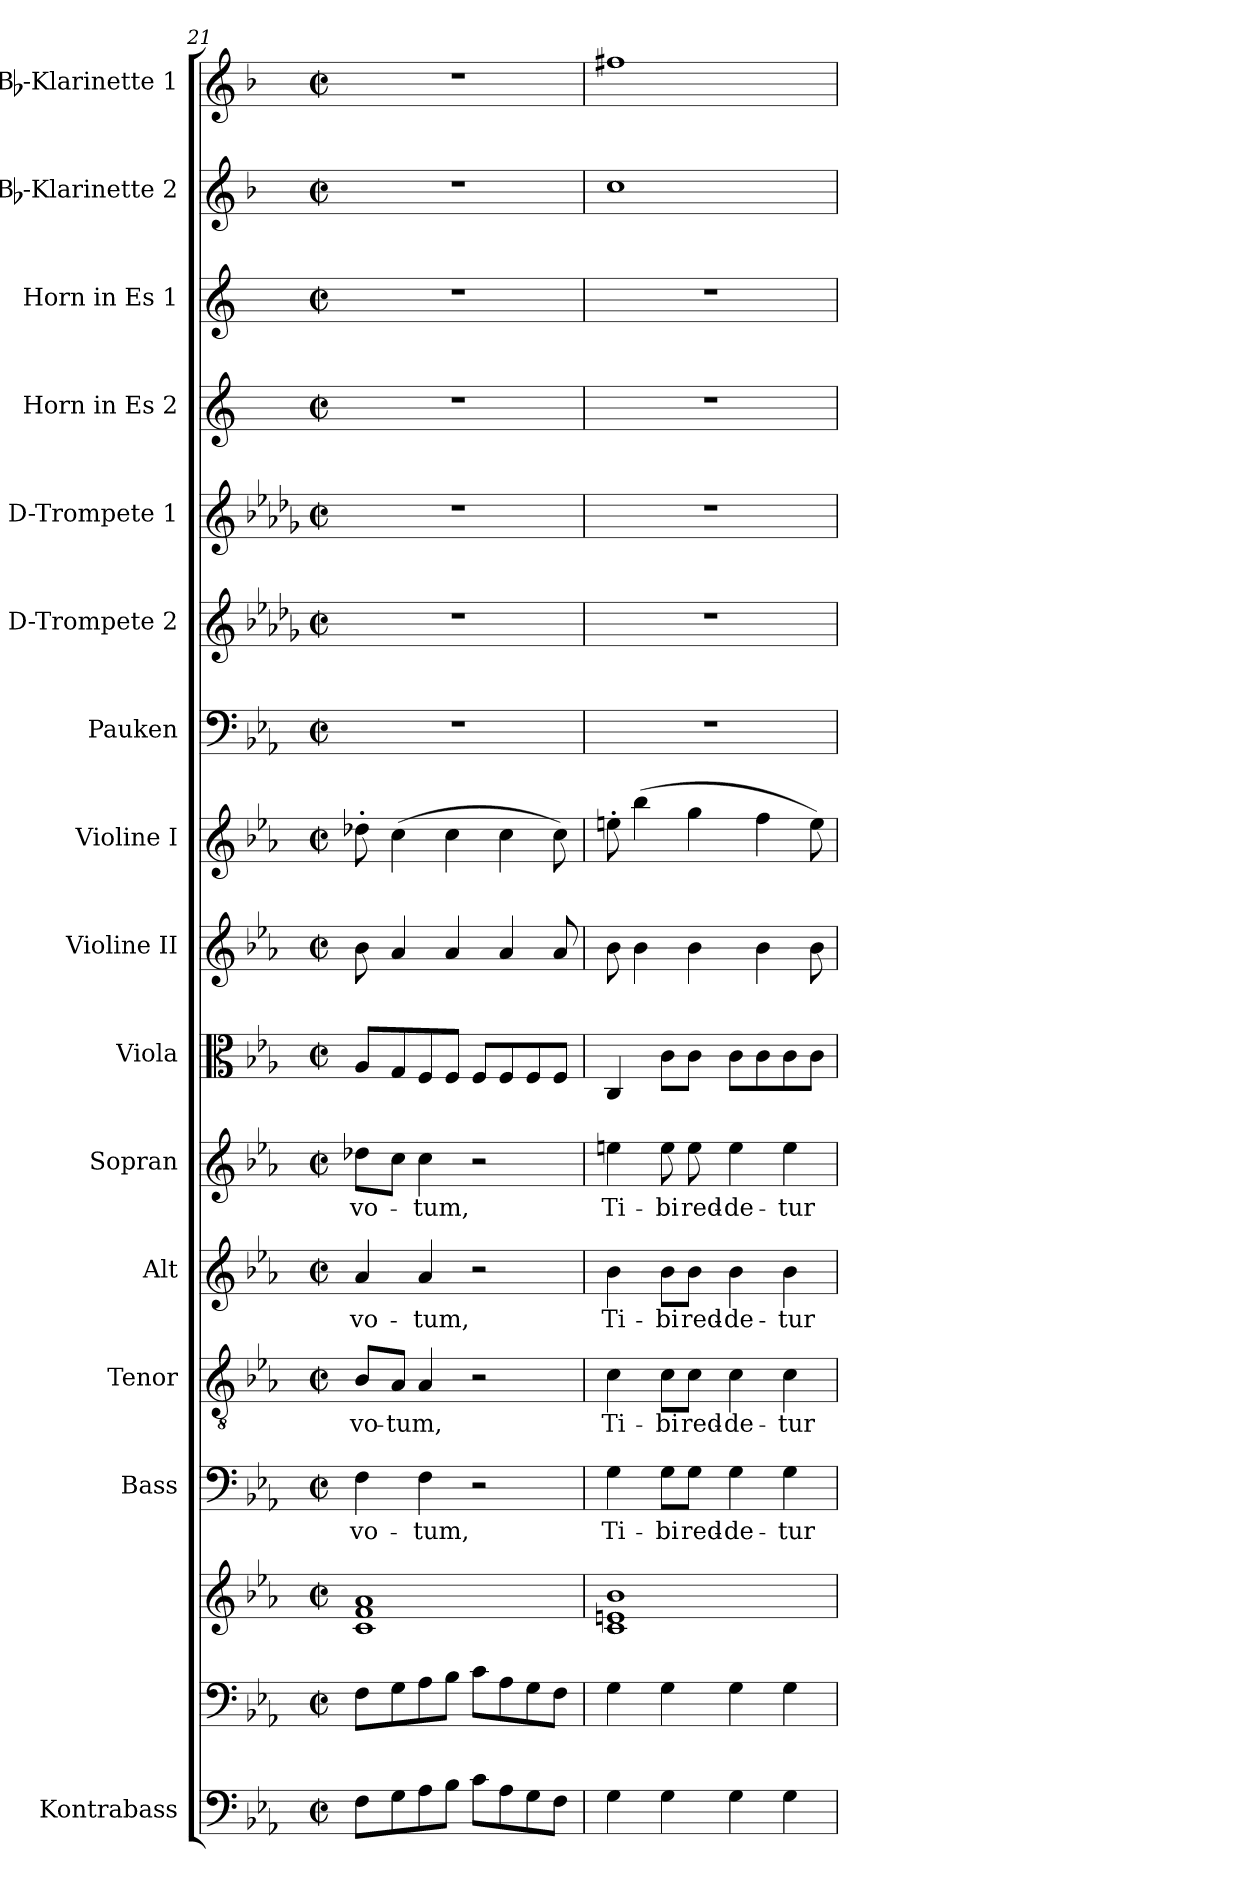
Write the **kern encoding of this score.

**kern	**kern	**kern	**kern	**text	**kern	**text	**kern	**text	**kern	**text	**kern	**kern	**kern	**kern	**kern	**kern	**kern	**kern	**kern	**kern
*part16	*part15	*part15	*part14	*part14	*part13	*part13	*part12	*part12	*part11	*part11	*part10	*part9	*part8	*part7	*part6	*part5	*part4	*part3	*part2	*part1
*staff17	*staff16	*staff15	*staff14	*staff14	*staff13	*staff13	*staff12	*staff12	*staff11	*staff11	*staff10	*staff9	*staff8	*staff7	*staff6	*staff5	*staff4	*staff3	*staff2	*staff1
*I"Kontrabass	*	*	*I"Bass	*	*I"Tenor	*	*I"Alt	*	*I"Sopran	*	*I"Viola	*I"Violine II	*I"Violine I	*I"Pauken	*I"D-Trompete 2	*I"D-Trompete 1	*I"Horn in Es 2	*I"Horn in Es 1	*I"Bb-Klarinette 2	*I"Bb-Klarinette 1
*I'Kb.	*	*	*I'B.	*	*I'T.	*	*I'A.	*	*I'S.	*	*I'Vla.	*I'Vl. II	*I'Vl. I	*I'Pk.	*I'D Trp. 2	*I'D Trp. 1	*	*	*I'Bb Kl. 2	*I'Bb Kl. 1
*clefF4	*clefF4	*clefG2	*clefF4	*	*clefGv2	*	*clefG2	*	*clefG2	*	*clefC3	*clefG2	*clefG2	*clefF4	*clefG2	*clefG2	*clefG2	*clefG2	*clefG2	*clefG2
*ITrd7c12	*	*	*	*	*	*	*	*	*	*	*	*	*	*	*ITrd-1c-2	*ITrd-1c-2	*ITrd5c9	*ITrd5c9	*ITrd1c2	*ITrd1c2
*k[b-e-a-]	*k[b-e-a-]	*k[b-e-a-]	*k[b-e-a-]	*	*k[b-e-a-]	*	*k[b-e-a-]	*	*k[b-e-a-]	*	*k[b-e-a-]	*k[b-e-a-]	*k[b-e-a-]	*k[b-e-a-]	*k[b-e-a-]	*k[b-e-a-]	*k[b-e-a-]	*k[b-e-a-]	*k[b-e-a-]	*k[b-e-a-]
*E-:	*E-:	*E-:	*E-:	*	*E-:	*	*E-:	*	*E-:	*	*E-:	*E-:	*E-:	*E-:	*E-:	*E-:	*E-:	*E-:	*E-:	*E-:
*M2/2	*M2/2	*M2/2	*M2/2	*	*M2/2	*	*M2/2	*	*M2/2	*	*M2/2	*M2/2	*M2/2	*M2/2	*M2/2	*M2/2	*M2/2	*M2/2	*M2/2	*M2/2
*met(c|)	*met(c|)	*met(c|)	*met(c|)	*	*met(c|)	*	*met(c|)	*	*met(c|)	*	*met(c|)	*met(c|)	*met(c|)	*met(c|)	*met(c|)	*met(c|)	*met(c|)	*met(c|)	*met(c|)	*met(c|)
=21	=21	=21	=21	=21	=21	=21	=21	=21	=21	=21	=21	=21	=21	=21	=21	=21	=21	=21	=21	=21
!	!	!	!	!LO:LY:b	!	!LO:LY:b	!	!LO:LY:b	!	!LO:LY:b	!	!	!	!	!	!	!	!	!	!
8FF\L	8F\L	1c 1f 1a-	4F\	vo-	8B-/L	vo-	4a-/	vo-	8dd-X\L	vo-	8A-/L	8b-\	8dd-X'>\	1r	1r	1r	1r	1r	1r	1r
!	!	!	!	!	!	!LO:LY:b	!	!	!	!	!	!	!	!	!	!	!	!	!	!
8GG\	8G\	.	.	.	8A-/J	-tum,	.	.	8cc\J	.	8G/	4a-/	(>4cc\	.	.	.	.	.	.	.
!	!	!	!	!LO:LY:b	!	!	!	!LO:LY:b	!	!LO:LY:b	!	!	!	!	!	!	!	!	!	!
8AA-\	8A-\	.	4F\	-tum,	4A-/	.	4a-/	-tum,	4cc\	-tum,	8F/	.	.	.	.	.	.	.	.	.
8BB-\J	8B-\J	.	.	.	.	.	.	.	.	.	8F/J	4a-/	4cc\	.	.	.	.	.	.	.
8C\L	8c\L	.	2r	.	2r	.	2r	.	2r	.	8F/L	.	.	.	.	.	.	.	.	.
8AA-\	8A-\	.	.	.	.	.	.	.	.	.	8F/	4a-/	4cc\	.	.	.	.	.	.	.
8GG\	8G\	.	.	.	.	.	.	.	.	.	8F/	.	.	.	.	.	.	.	.	.
8FF\J	8F\J	.	.	.	.	.	.	.	.	.	8F/J	8a-/	8cc\)	.	.	.	.	.	.	.
!!LO:PB:g=z
=22	=22	=22	=22	=22	=22	=22	=22	=22	=22	=22	=22	=22	=22	=22	=22	=22	=22	=22	=22	=22
!	!	!	!	!LO:LY:b	!	!LO:LY:b	!	!LO:LY:b	!	!LO:LY:b	!	!	!	!	!	!	!	!	!	!
4GG\	4G\	1c 1en 1b-	4G\	Ti-	4c\	Ti-	4b-\	Ti-	4een\	Ti-	4C/	8b-\	8een'>\	1r	1r	1r	1r	1r	1b-	1een
.	.	.	.	.	.	.	.	.	.	.	.	4b-\	(>4bb-\	.	.	.	.	.	.	.
!	!	!	!	!LO:LY:b	!	!LO:LY:b	!	!LO:LY:b	!	!LO:LY:b	!	!	!	!	!	!	!	!	!	!
4GG\	4G\	.	8G\L	-bi	8c\L	-bi	8b-\L	-bi	8ee\	-bi	8c\L	.	.	.	.	.	.	.	.	.
!	!	!	!	!LO:LY:b	!	!LO:LY:b	!	!LO:LY:b	!	!LO:LY:b	!	!	!	!	!	!	!	!	!	!
.	.	.	8G\J	red-	8c\J	red-	8b-\J	red-	8ee\	red-	8c\J	4b-\	4gg\	.	.	.	.	.	.	.
!	!	!	!	!LO:LY:b	!	!LO:LY:b	!	!LO:LY:b	!	!LO:LY:b	!	!	!	!	!	!	!	!	!	!
4GG\	4G\	.	4G\	-de-	4c\	-de-	4b-\	-de-	4ee\	-de-	8c\L	.	.	.	.	.	.	.	.	.
.	.	.	.	.	.	.	.	.	.	.	8c\	4b-\	4ff\	.	.	.	.	.	.	.
!	!	!	!	!LO:LY:b	!	!LO:LY:b	!	!LO:LY:b	!	!LO:LY:b	!	!	!	!	!	!	!	!	!	!
4GG\	4G\	.	4G\	-tur	4c\	-tur	4b-\	-tur	4ee\	-tur	8c\	.	.	.	.	.	.	.	.	.
.	.	.	.	.	.	.	.	.	.	.	8c\J	8b-\	8ee\)	.	.	.	.	.	.	.
=	=	=	=	=	=	=	=	=	=	=	=	=	=	=	=	=	=	=	=	=
*-	*-	*-	*-	*-	*-	*-	*-	*-	*-	*-	*-	*-	*-	*-	*-	*-	*-	*-	*-	*-
